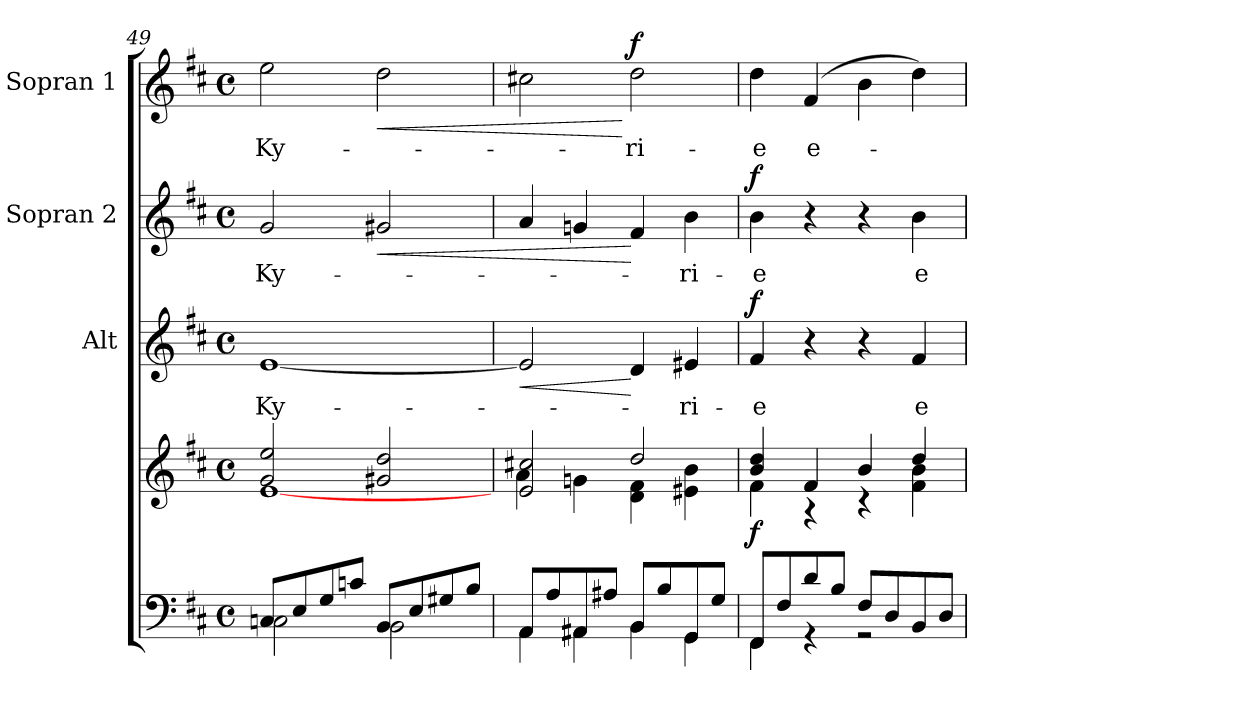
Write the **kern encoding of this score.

**kern	**kern	**dynam	**kern	**text	**dynam	**kern	**text	**dynam	**kern	**text	**dynam
*part4	*part4	*part4	*part3	*part3	*part3	*part2	*part2	*part2	*part1	*part1	*part1
*staff5	*staff4	*staff4/5	*staff3	*staff3	*staff3	*staff2	*staff2	*staff2	*staff1	*staff1	*staff1
*	*	*	*I"Alt	*	*	*I"Sopran 2	*	*	*I"Sopran 1	*	*
*	*	*	*I'A.	*	*	*I'S. 2	*	*	*I'S. 1	*	*
*clefF4	*clefG2	*	*clefG2	*	*	*clefG2	*	*	*clefG2	*	*
*k[f#c#]	*k[f#c#]	*	*k[f#c#]	*	*	*k[f#c#]	*	*	*k[f#c#]	*	*
*D:	*D:	*	*D:	*	*	*D:	*	*	*D:	*	*
*M4/4	*M4/4	*	*M4/4	*	*	*M4/4	*	*	*M4/4	*	*
*met(c)	*met(c)	*	*met(c)	*	*	*met(c)	*	*	*met(c)	*	*
=49	=49	=49	=49	=49	=49	=49	=49	=49	=49	=49	=49
*^	*^	*	*	*	*	*	*	*	*	*	*
!	!	!	!	!	!	!LO:LY:b	!	!	!LO:LY:b	!	!	!LO:LY:b	!
8Cn/L	2C\	2g/ 2ee/	[<1e	.	[1e	Ky-	.	2g/	Ky-	.	2ee\	Ky-	.
8E/	.	.	.	.	.	.	.	.	.	.	.	.	.
8G/	.	.	.	.	.	.	.	.	.	.	.	.	.
8cn/J	.	.	.	.	.	.	.	.	.	.	.	.	.
!	!	!	!	!	!	!	!	!	!	!LO:HP:b	!	!	!LO:HP:b
8BB/L	2BB\	2g#X/ 2dd/	.	.	.	.	.	2g#X/	.	<	2dd\	.	<
8E/	.	.	.	.	.	.	.	.	.	.	.	.	.
8G#X/	.	.	.	.	.	.	.	.	.	.	.	.	.
8B/J	.	.	.	.	.	.	.	.	.	.	.	.	.
=50	=50	=50	=50	=50	=50	=50	=50	=50	=50	=50	=50	=50	=50
!	!	!	!	!	!	!	!LO:HP:b	!	!	!	!	!	!
8AA/L	4AA\	2e/ 2cc#X/	4a\	.	2e/]	.	<	4a/	.	.	2cc#X\	.	.
8A/	.	.	.	.	.	.	.	.	.	.	.	.	.
8AA#X/	4AA#\	.	4gn\	.	.	.	.	4gn/	.	.	.	.	.
8A#X/J	.	.	.	.	.	.	.	.	.	.	.	.	.
!	!	!	!	!	!	!	!	!	!	!	!	!LO:LY:b	!LO:DY:n=1:a
8BB/L	4BB\	2dd/	4d\ 4f#\	.	4d/	.	[	4f#/	.	[	2dd\	-ri-	[ f
8B/	.	.	.	.	.	.	.	.	.	.	.	.	.
!	!	!	!	!	!	!LO:LY:b	!	!	!LO:LY:b	!	!	!	!
8GG/	4GG\	.	4e#X\ 4b\	.	4e#X/	-ri-	.	4b\	-ri-	.	.	.	.
8G/J	.	.	.	.	.	.	.	.	.	.	.	.	.
!!LO:LB:g=z
=51	=51	=51	=51	=51	=51	=51	=51	=51	=51	=51	=51	=51	=51
!	!	!	!	!LO:DY:b	!	!LO:LY:b	!LO:DY:a	!	!LO:LY:b	!LO:DY:a	!	!LO:LY:b	!
8FF#/L	4FF#\	4b/ 4dd/	4f#\	f	4f#/	-e	f	4b\	-e	f	4dd\	-e	.
8F#/	.	.	.	.	.	.	.	.	.	.	.	.	.
!	!	!	!	!	!	!	!	!	!	!	!	!LO:LY:b	!
8d/	4rFF	4f#/	4rA	.	4r	.	.	4r	.	.	(4f#/	e-	.
8B/J	.	.	.	.	.	.	.	.	.	.	.	.	.
8F#/L	2rGG	4b/	4rB	.	4r	.	.	4r	.	.	4b\	.	.
8D/	.	.	.	.	.	.	.	.	.	.	.	.	.
!	!	!	!	!	!	!LO:LY:b	!	!	!LO:LY:b	!	!	!	!
8BB/	.	4dd/	4f#\ 4b\	.	4f#/	e-	.	4b\	e-	.	4dd\)	.	.
8D/J	.	.	.	.	.	.	.	.	.	.	.	.	.
*v	*v	*	*	*	*	*	*	*	*	*	*	*	*
*	*v	*v	*	*	*	*	*	*	*	*	*	*
=	=	=	=	=	=	=	=	=	=	=	=
*-	*-	*-	*-	*-	*-	*-	*-	*-	*-	*-	*-
